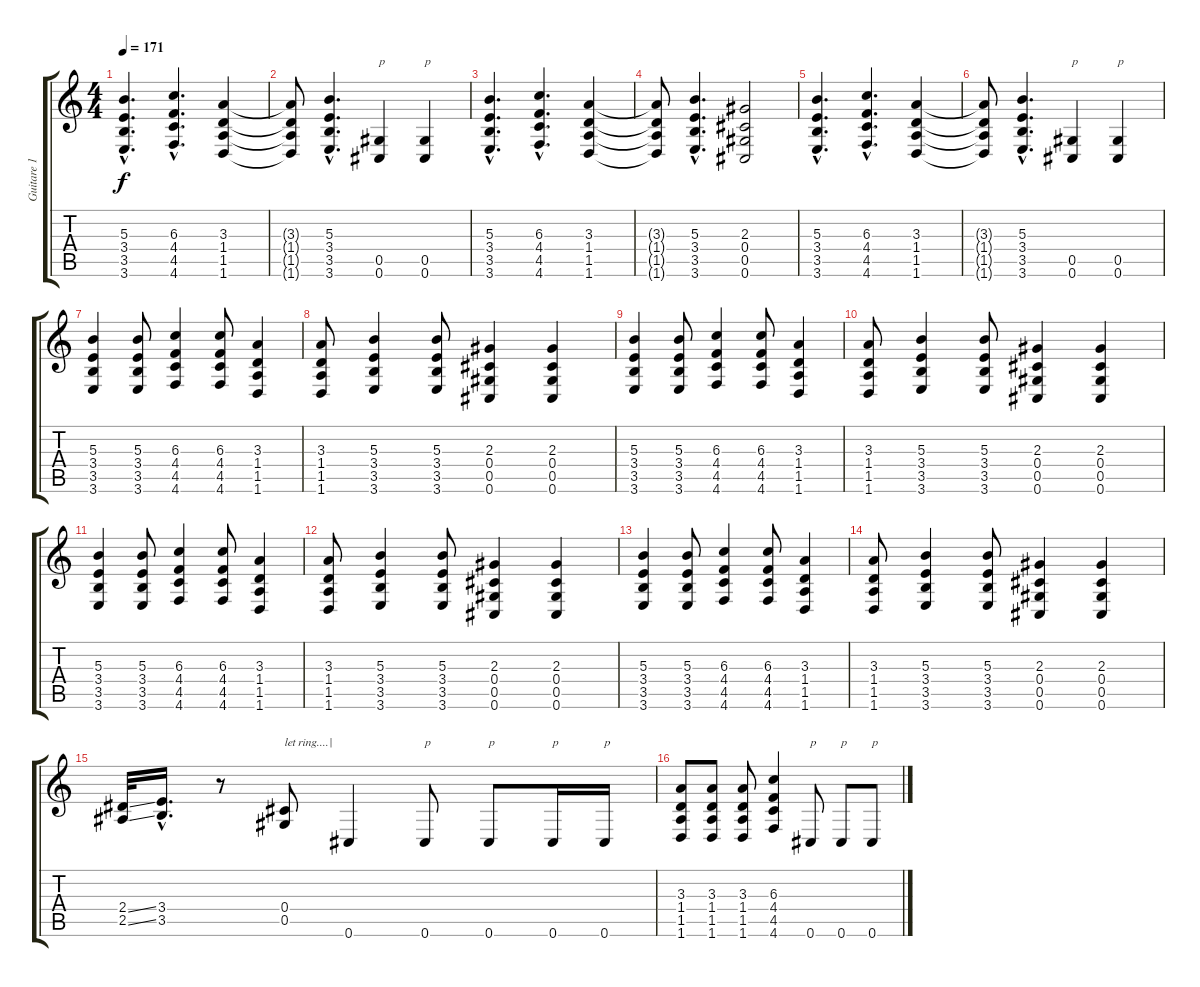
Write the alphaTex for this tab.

\track ("Guitare 1" "Guitare 1") {instrument distortionguitar}
\staff {score tabs}
\tuning (Eb4 Bb3 Gb3 Db3 Ab2 Db2) {hide}
\ts (4 4)
\tempo 171
\clef g2
\ks c
(5.3{hac} 3.4{hac} 3.5{hac} 3.6{hac}).4{d dy f} (6.3{hac} 4.4{hac} 4.5{hac} 4.6{hac}).4{d} (3.3 1.4 1.5 1.6).4 |
(3.3{t} 1.4{t} 1.5{t} 1.6{t}).8 (5.3{hac} 3.4{hac} 3.5{hac} 3.6{hac}).4{d} (0.5 0.6).4{txt "p"} (0.5 0.6).4{txt "p"} |
(5.3{hac} 3.4{hac} 3.5{hac} 3.6{hac}).4{d} (6.3{hac} 4.4{hac} 4.5{hac} 4.6{hac}).4{d} (3.3 1.4 1.5 1.6).4 |
(3.3{t} 1.4{t} 1.5{t} 1.6{t}).8 (5.3{hac} 3.4{hac} 3.5{hac} 3.6{hac}).4{d} (2.3 0.4 0.5 0.6).2 |
(5.3{hac} 3.4{hac} 3.5{hac} 3.6{hac}).4{d} (6.3{hac} 4.4{hac} 4.5{hac} 4.6{hac}).4{d} (3.3 1.4 1.5 1.6).4 |
(3.3{t} 1.4{t} 1.5{t} 1.6{t}).8 (5.3{hac} 3.4{hac} 3.5{hac} 3.6{hac}).4{d} (0.5 0.6).4{txt "p"} (0.5 0.6).4{txt "p"} |
(5.3 3.4 3.5 3.6).4 (5.3 3.4 3.5 3.6).8 (6.3 4.4 4.5 4.6).4 (6.3 4.4 4.5 4.6).8 (3.3 1.4 1.5 1.6).4 |
(3.3 1.4 1.5 1.6).8 (5.3 3.4 3.5 3.6).4 (5.3 3.4 3.5 3.6).8 (2.3 0.4 0.5 0.6).4 (2.3 0.4 0.5 0.6).4 |
(5.3 3.4 3.5 3.6).4 (5.3 3.4 3.5 3.6).8 (6.3 4.4 4.5 4.6).4 (6.3 4.4 4.5 4.6).8 (3.3 1.4 1.5 1.6).4 |
(3.3 1.4 1.5 1.6).8 (5.3 3.4 3.5 3.6).4 (5.3 3.4 3.5 3.6).8 (2.3 0.4 0.5 0.6).4 (2.3 0.4 0.5 0.6).4 |
(5.3 3.4 3.5 3.6).4 (5.3 3.4 3.5 3.6).8 (6.3 4.4 4.5 4.6).4 (6.3 4.4 4.5 4.6).8 (3.3 1.4 1.5 1.6).4 |
(3.3 1.4 1.5 1.6).8 (5.3 3.4 3.5 3.6).4 (5.3 3.4 3.5 3.6).8 (2.3 0.4 0.5 0.6).4 (2.3 0.4 0.5 0.6).4 |
(5.3 3.4 3.5 3.6).4 (5.3 3.4 3.5 3.6).8 (6.3 4.4 4.5 4.6).4 (6.3 4.4 4.5 4.6).8 (3.3 1.4 1.5 1.6).4 |
(3.3 1.4 1.5 1.6).8 (5.3 3.4 3.5 3.6).4 (5.3 3.4 3.5 3.6).8 (2.3 0.4 0.5 0.6).4 (2.3 0.4 0.5 0.6).4 |
(2.4{ss} 2.5{ss}).32 (3.4{hac} 3.5{hac}).16{d} r.8 (0.4 0.5).8{txt "let ring....|"} 0.6.4 0.6.8{txt "p"} 0.6.8{txt "p"} 0.6.16{txt "p"} 0.6.16{txt "p"} |
(3.3 1.4 1.5 1.6).8 (3.3 1.4 1.5 1.6).8 (3.3 1.4 1.5 1.6).8 (6.3 4.4 4.5 4.6).4 0.6.8{txt "p"} 0.6.8{txt "p"} 0.6.8{txt "p"}
